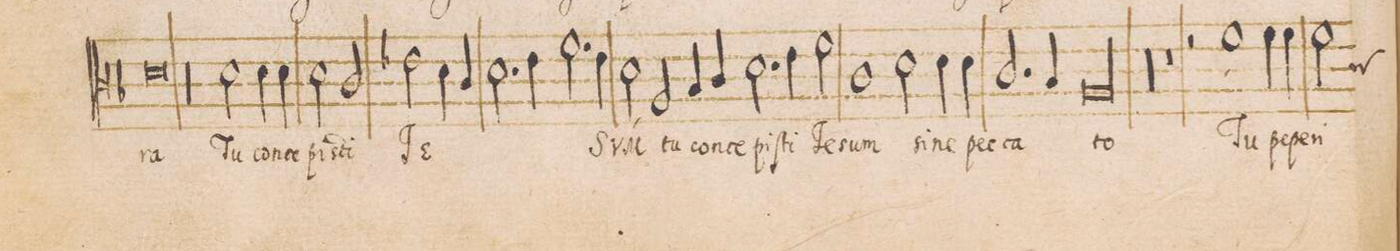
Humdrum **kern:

**kern	**text
*I"DISCANTVS	*
*clefC3	*
*k[b-]	*
*met(C|)	*
*M2/1	*
0d	-ra
=39-	=39-
00r	.
=40-	=40-
=41-	=41-
2d\	Tu
4d\	con-
4d\	-ce-
2d\	-pis-
2cny/	-ti
=42-	=42-
2e-X\	JE-
4d\	.
4c/	.
2.d\	.
4e-\	.
=43-	=43-
2.f\	.
4eny\	.
2d,<\	-SVM
2A/	tu
=44-	=44-
4B-y/	con-
4c/	-ce-
2.d\	-piſ-
4e\	-ti
2f\	Je-
=45-	=45-
1c	-sum
2d\	si-
4d\	-ne
4d\	pec-
=46-	=46-
2.c/	-ca-
4B-/	.
00A	-to
=47-	=47-
=48-	=48-
00r	.
=49-	=49-
=50-	=50-
1r	.
=51-	=51-
2r	.
1f	Tu
4f\	pe-
4f\	-pe-
=52-	=52-
*custos:c	*
2f\	-ri-
*-	*-
